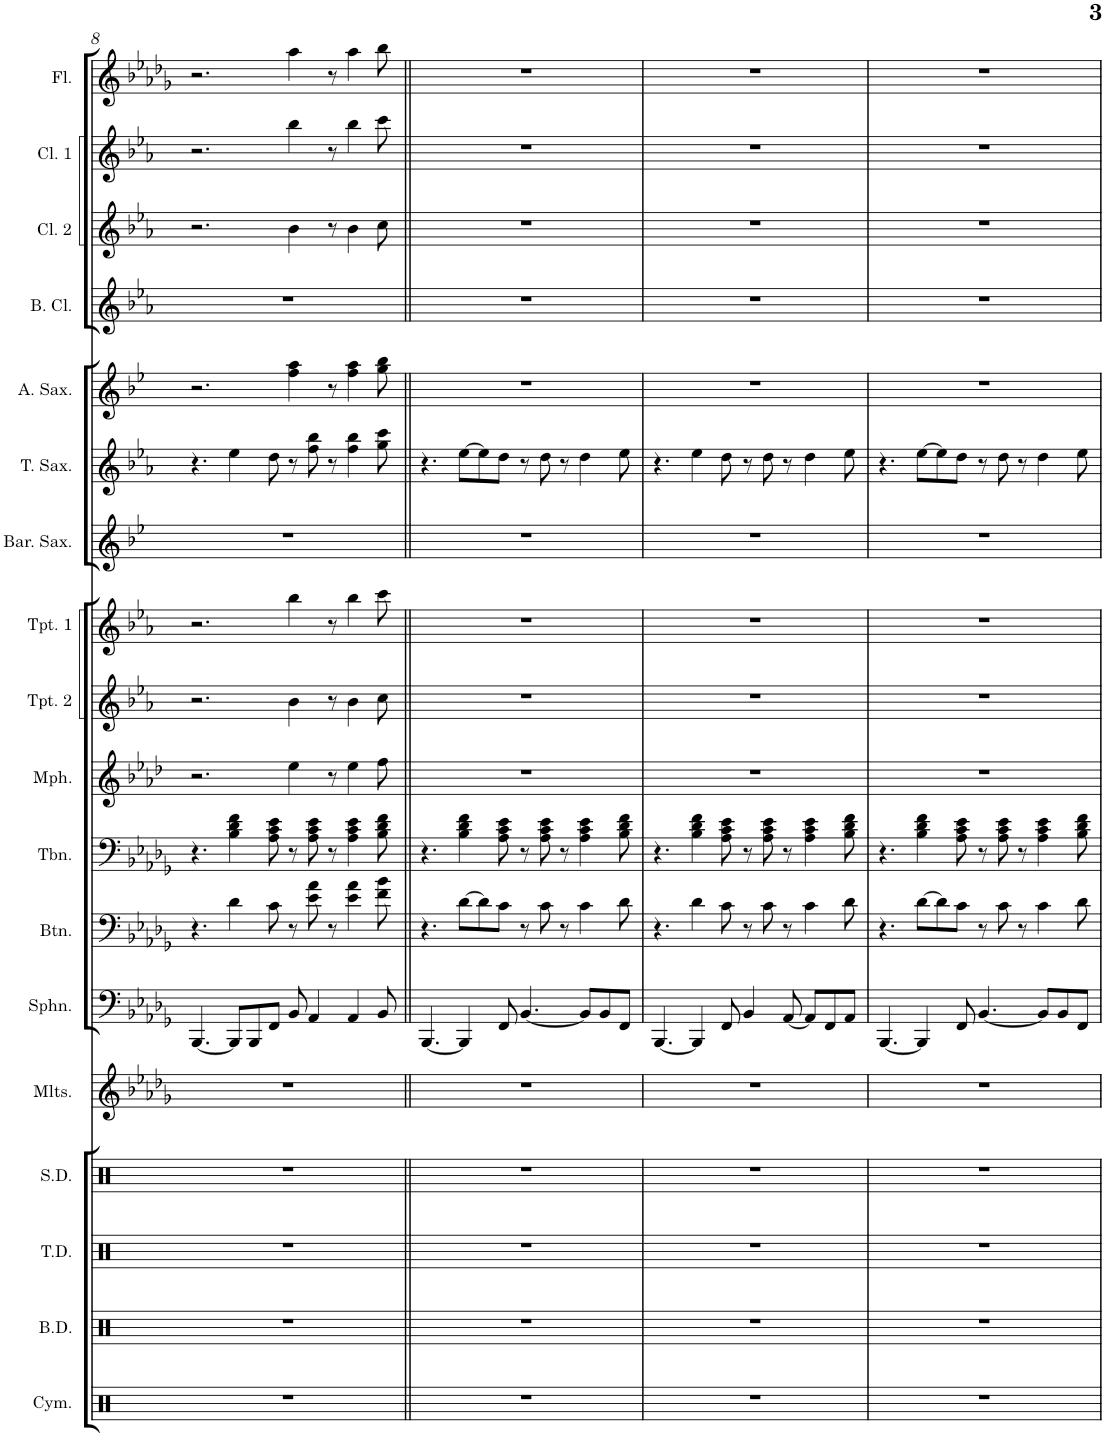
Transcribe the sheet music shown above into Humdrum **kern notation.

**kern	**kern	**kern	**kern	**kern	**kern	**kern	**kern	**kern	**kern	**kern	**kern	**kern	**kern	**kern	**kern	**kern	**kern
*part18	*part17	*part16	*part15	*part14	*part13	*part12	*part11	*part10	*part9	*part8	*part7	*part6	*part5	*part4	*part3	*part2	*part1
*staff18	*staff17	*staff16	*staff15	*staff14	*staff13	*staff12	*staff11	*staff10	*staff9	*staff8	*staff7	*staff6	*staff5	*staff4	*staff3	*staff2	*staff1
*I"Cymbals	*I"Bass Drums	*I"Tenor Drums	*I"Snare Drum	*I"Mallets	*I"Sousaphone	*I"Baritone	*I"Trombone	*I"Mellophone	*I"Trumpet 2	*I"Trumpet 1	*I"Baritone Sax	*I"Tenor Sax	*I"Alto Sax	*I"Bass Clarinet	*I"Clarinet 2	*I"Clarinet 1	*I"Flute
*I'Cym.	*I'B.D.	*I'T.D.	*I'S.D.	*I'Mlts.	*I'Sphn.	*I'Btn.	*I'Tbn.	*I'Mph.	*I'Tpt. 2	*I'Tpt. 1	*I'Bar. Sax.	*I'T. Sax.	*I'A. Sax.	*I'B. Cl.	*I'Cl. 2	*I'Cl. 1	*I'Fl.
!!LO:PB:g=z
*clefX	*clefX	*clefX	*clefX	*clefG2	*clefF4	*clefF4	*clefF4	*clefG2	*clefG2	*clefG2	*clefG2	*clefG2	*clefG2	*clefG2	*clefG2	*clefG2	*clefG2
*	*	*	*	*Trd-7c-12	*	*Trd4c7	*	*Trd4c7	*Trd1c2	*Trd1c2	*Trd12c21	*Trd8c14	*Trd5c9	*Trd8c14	*Trd1c2	*Trd1c2	*
*k[]	*k[]	*k[]	*k[]	*k[b-e-a-d-g-]	*k[b-e-a-d-g-]	*k[b-e-a-d-g-]	*k[b-e-a-d-g-]	*k[b-e-a-d-]	*k[b-e-a-]	*k[b-e-a-]	*k[b-e-]	*k[b-e-a-]	*k[b-e-]	*k[b-e-a-]	*k[b-e-a-]	*k[b-e-a-]	*k[b-e-a-d-g-]
*M12/8	*M12/8	*M12/8	*M12/8	*M12/8	*M12/8	*M12/8	*M12/8	*M12/8	*M12/8	*M12/8	*M12/8	*M12/8	*M12/8	*M12/8	*M12/8	*M12/8	*M12/8
=8	=8	=8	=8	=8	=8	=8	=8	=8	=8	=8	=8	=8	=8	=8	=8	=8	=8
1.r	1.r	1.r	1.r	1.r	[4.BBB-/	4.r	4.r	2.r	2.r	2.r	1.r	4.r	2.r	1.r	2.r	2.r	2.r
.	.	.	.	.	8BBB-/L]	4d-\	4B-\ 4d-\ 4f\	.	.	.	.	4ee-\	.	.	.	.	.
.	.	.	.	.	8BBB-/	.	.	.	.	.	.	.	.	.	.	.	.
.	.	.	.	.	8FF/J	8c\	8A-\ 8c\ 8e-\	.	.	.	.	8dd\	.	.	.	.	.
.	.	.	.	.	8BB-/	8r	8r	4ee-\	4b-\	4bb-\	.	8r	4ff\ 4aa\	.	4b-\	4bb-\	4aa-\
.	.	.	.	.	4AA-/	8e-\ 8a-\	8A-\ 8c\ 8e-\	.	.	.	.	8ff\ 8bb-\	.	.	.	.	.
.	.	.	.	.	.	8r	8r	8r	8r	8r	.	8r	8r	.	8r	8r	8r
.	.	.	.	.	4AA-/	4e-\ 4a-\	4A-\ 4c\ 4e-\	4ee-\	4b-\	4bb-\	.	4ff\ 4bb-\	4ff\ 4aa\	.	4b-\	4bb-\	4aa-\
.	.	.	.	.	8BB-/	8f\ 8b-\	8B-\ 8d-\ 8f\	8ff\	8cc\	8ccc\	.	8gg\ 8ccc\	8gg\ 8bb-\	.	8cc\	8ccc\	8bb-\
=9||	=9||	=9||	=9||	=9||	=9||	=9||	=9||	=9||	=9||	=9||	=9||	=9||	=9||	=9||	=9||	=9||	=9||
1.r	1.r	1.r	1.r	1.r	[4.BBB-/	4.r	4.r	1.r	1.r	1.r	1.r	4.r	1.r	1.r	1.r	1.r	1.r
.	.	.	.	.	4BBB-/]	[8d-\L	4B-\ 4d-\ 4f\	.	.	.	.	[8ee-\L	.	.	.	.	.
.	.	.	.	.	.	8d-\]	.	.	.	.	.	8ee-\]	.	.	.	.	.
.	.	.	.	.	8FF/	8c\J	8A-\ 8c\ 8e-\	.	.	.	.	8dd\J	.	.	.	.	.
.	.	.	.	.	[4.BB-/	8r	8r	.	.	.	.	8r	.	.	.	.	.
.	.	.	.	.	.	8c\	8A-\ 8c\ 8e-\	.	.	.	.	8dd\	.	.	.	.	.
.	.	.	.	.	.	8r	8r	.	.	.	.	8r	.	.	.	.	.
.	.	.	.	.	8BB-/L]	4c\	4A-\ 4c\ 4e-\	.	.	.	.	4dd\	.	.	.	.	.
.	.	.	.	.	8BB-/	.	.	.	.	.	.	.	.	.	.	.	.
.	.	.	.	.	8FF/J	8d-\	8B-\ 8d-\ 8f\	.	.	.	.	8ee-\	.	.	.	.	.
=10	=10	=10	=10	=10	=10	=10	=10	=10	=10	=10	=10	=10	=10	=10	=10	=10	=10
1.r	1.r	1.r	1.r	1.r	[4.BBB-/	4.r	4.r	1.r	1.r	1.r	1.r	4.r	1.r	1.r	1.r	1.r	1.r
.	.	.	.	.	4BBB-/]	4d-\	4B-\ 4d-\ 4f\	.	.	.	.	4ee-\	.	.	.	.	.
.	.	.	.	.	8FF/	8c\	8A-\ 8c\ 8e-\	.	.	.	.	8dd\	.	.	.	.	.
.	.	.	.	.	4BB-/	8r	8r	.	.	.	.	8r	.	.	.	.	.
.	.	.	.	.	.	8c\	8A-\ 8c\ 8e-\	.	.	.	.	8dd\	.	.	.	.	.
.	.	.	.	.	[8AA-/	8r	8r	.	.	.	.	8r	.	.	.	.	.
.	.	.	.	.	8AA-/L]	4c\	4A-\ 4c\ 4e-\	.	.	.	.	4dd\	.	.	.	.	.
.	.	.	.	.	8FF/	.	.	.	.	.	.	.	.	.	.	.	.
.	.	.	.	.	8AA-/J	8d-\	8B-\ 8d-\ 8f\	.	.	.	.	8ee-\	.	.	.	.	.
=11	=11	=11	=11	=11	=11	=11	=11	=11	=11	=11	=11	=11	=11	=11	=11	=11	=11
1.r	1.r	1.r	1.r	1.r	[4.BBB-/	4.r	4.r	1.r	1.r	1.r	1.r	4.r	1.r	1.r	1.r	1.r	1.r
.	.	.	.	.	4BBB-/]	[8d-\L	4B-\ 4d-\ 4f\	.	.	.	.	[8ee-\L	.	.	.	.	.
.	.	.	.	.	.	8d-\]	.	.	.	.	.	8ee-\]	.	.	.	.	.
.	.	.	.	.	8FF/	8c\J	8A-\ 8c\ 8e-\	.	.	.	.	8dd\J	.	.	.	.	.
.	.	.	.	.	[4.BB-/	8r	8r	.	.	.	.	8r	.	.	.	.	.
.	.	.	.	.	.	8c\	8A-\ 8c\ 8e-\	.	.	.	.	8dd\	.	.	.	.	.
.	.	.	.	.	.	8r	8r	.	.	.	.	8r	.	.	.	.	.
.	.	.	.	.	8BB-/L]	4c\	4A-\ 4c\ 4e-\	.	.	.	.	4dd\	.	.	.	.	.
.	.	.	.	.	8BB-/	.	.	.	.	.	.	.	.	.	.	.	.
.	.	.	.	.	8FF/J	8d-\	8B-\ 8d-\ 8f\	.	.	.	.	8ee-\	.	.	.	.	.
=	=	=	=	=	=	=	=	=	=	=	=	=	=	=	=	=	=
*-	*-	*-	*-	*-	*-	*-	*-	*-	*-	*-	*-	*-	*-	*-	*-	*-	*-
